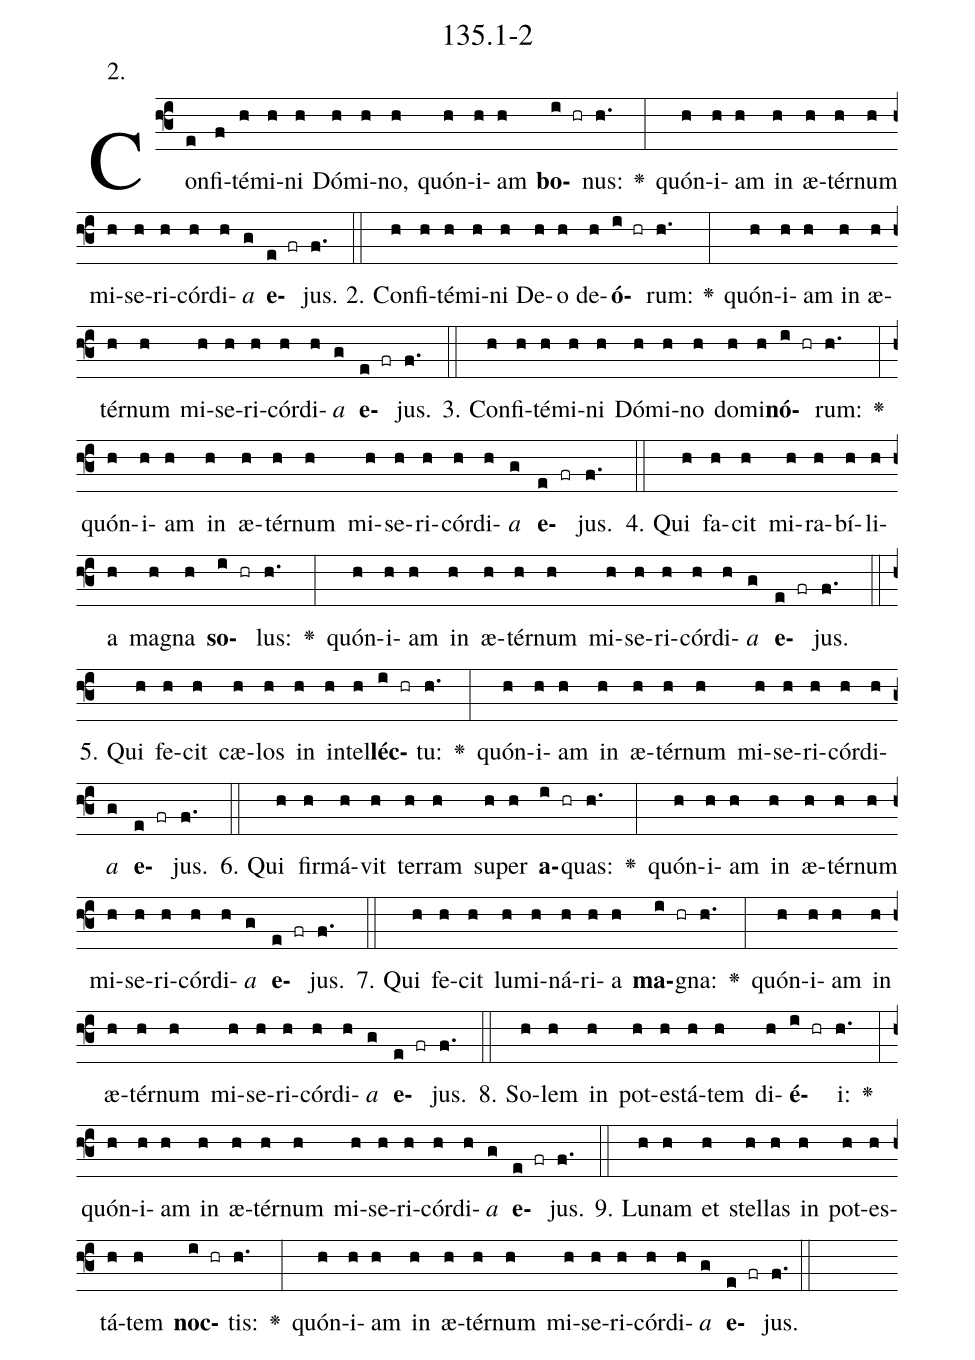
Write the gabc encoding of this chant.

name: 135.1-2;
annotation: 2.;
%%
(f3)Con(e)fi(f)té(h)mi(h)ni(h) Dó(h)mi(h)no,(h) quón(h)i(h)am(h) <b>bo</b>(i hr)nus:(h.) <v>\greheightstar</v>(:) quón(h)i(h)am(h) in(h) æ(h)tér(h)num(h) mi(h)se(h)ri(h)cór(h)di(h)<i>a</i>(g) <b>e</b>(e fr)jus.(f.) (::)
2. Con(h)fi(h)té(h)mi(h)ni(h) De(h)o(h) de(h)<b>ó</b>(i hr)rum:(h.) <v>\greheightstar</v>(:) quón(h)i(h)am(h) in(h) æ(h)tér(h)num(h) mi(h)se(h)ri(h)cór(h)di(h)<i>a</i>(g) <b>e</b>(e fr)jus.(f.) (::)
3. Con(h)fi(h)té(h)mi(h)ni(h) Dó(h)mi(h)no(h) do(h)mi(h)<b>nó</b>(i hr)rum:(h.) <v>\greheightstar</v>(:) quón(h)i(h)am(h) in(h) æ(h)tér(h)num(h) mi(h)se(h)ri(h)cór(h)di(h)<i>a</i>(g) <b>e</b>(e fr)jus.(f.) (::)
4. Qui(h) fa(h)cit(h) mi(h)ra(h)bí(h)li(h)a(h) ma(h)gna(h) <b>so</b>(i hr)lus:(h.) <v>\greheightstar</v>(:) quón(h)i(h)am(h) in(h) æ(h)tér(h)num(h) mi(h)se(h)ri(h)cór(h)di(h)<i>a</i>(g) <b>e</b>(e fr)jus.(f.) (::)
5. Qui(h) fe(h)cit(h) cæ(h)los(h) in(h) in(h)tel(h)<b>léc</b>(i hr)tu:(h.) <v>\greheightstar</v>(:) quón(h)i(h)am(h) in(h) æ(h)tér(h)num(h) mi(h)se(h)ri(h)cór(h)di(h)<i>a</i>(g) <b>e</b>(e fr)jus.(f.) (::)
6. Qui(h) fir(h)má(h)vit(h) ter(h)ram(h) su(h)per(h) <b>a</b>(i hr)quas:(h.) <v>\greheightstar</v>(:) quón(h)i(h)am(h) in(h) æ(h)tér(h)num(h) mi(h)se(h)ri(h)cór(h)di(h)<i>a</i>(g) <b>e</b>(e fr)jus.(f.) (::)
7. Qui(h) fe(h)cit(h) lu(h)mi(h)ná(h)ri(h)a(h) <b>ma</b>(i hr)gna:(h.) <v>\greheightstar</v>(:) quón(h)i(h)am(h) in(h) æ(h)tér(h)num(h) mi(h)se(h)ri(h)cór(h)di(h)<i>a</i>(g) <b>e</b>(e fr)jus.(f.) (::)
8. So(h)lem(h) in(h) pot(h)es(h)tá(h)tem(h) di(h)<b>é</b>(i hr)i:(h.) <v>\greheightstar</v>(:) quón(h)i(h)am(h) in(h) æ(h)tér(h)num(h) mi(h)se(h)ri(h)cór(h)di(h)<i>a</i>(g) <b>e</b>(e fr)jus.(f.) (::)
9. Lu(h)nam(h) et(h) stel(h)las(h) in(h) pot(h)es(h)tá(h)tem(h) <b>noc</b>(i hr)tis:(h.) <v>\greheightstar</v>(:) quón(h)i(h)am(h) in(h) æ(h)tér(h)num(h) mi(h)se(h)ri(h)cór(h)di(h)<i>a</i>(g) <b>e</b>(e fr)jus.(f.) (::)
